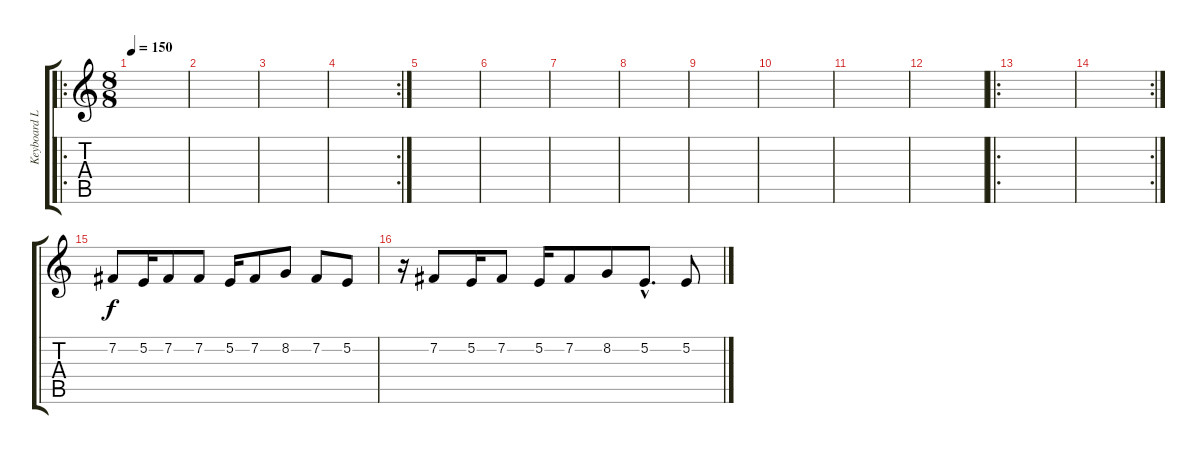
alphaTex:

\track ("Keyboard Left Hand" "Keyboard L") {instrument electricgrandpiano}
\staff {score tabs}
\tuning (E4 B3 G3 D3 A2 E2) {hide}
\ro
\ts (8 8)
\tempo 150
\clef g2
\ks c
|
|
|
\rc 2
|
|
|
|
|
|
|
|
|
\ro
|
\rc 2
|
7.2.8 5.2.16 7.2.8 7.2.8 5.2.16 7.2.8 8.2.8 7.2.8 5.2.8 |
r.16 7.2.8 5.2.16 7.2.8 5.2.16 7.2.8 8.2.8 5.2{hac}.8{d} 5.2.8
